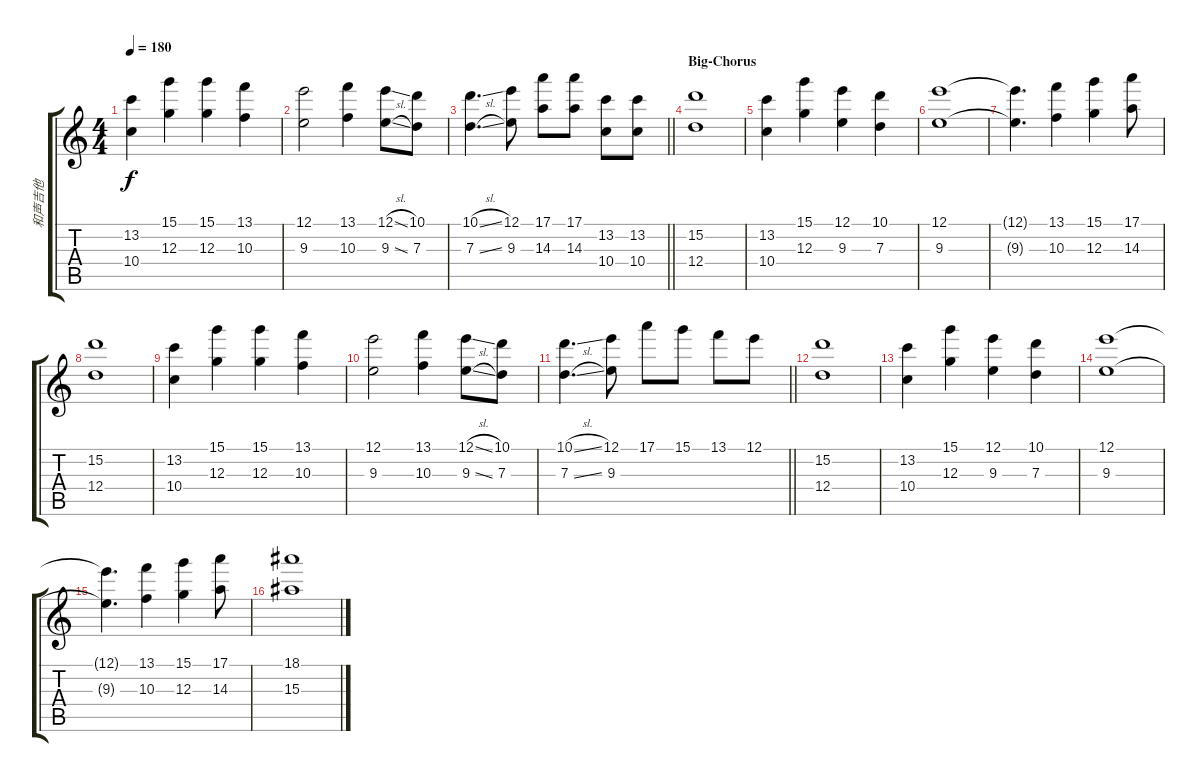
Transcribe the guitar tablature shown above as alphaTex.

\track ("和声吉他" "和声吉他") {instrument overdrivenguitar}
\staff {score tabs}
\tuning (E4 B3 G3 D3 A2 E2) {hide}
\ts (4 4)
\tempo 180
\clef g2
\ks c
(13.2 10.4).4{dy f} (15.1 12.3).4 (15.1 12.3).4 (13.1 10.3).4 |
(12.1 9.3).2 (13.1 10.3).4 (12.1{sl} 9.3{sl}).8 (10.1 7.3).8 |
\barLineRight lightlight
(10.1{sl} 7.3{sl}).4{d} (12.1 9.3).8 (17.1 14.3).8 (17.1 14.3).8 (13.2 10.4).8 (13.2 10.4).8 |
\section ("" "Big-Chorus")
(15.2 12.4).1 |
(13.2 10.4).4 (15.1 12.3).4 (12.1 9.3).4 (10.1 7.3).4 |
(12.1 9.3).1 |
(12.1{t} 9.3{t}).4{d} (13.1 10.3).4 (15.1 12.3).4 (17.1 14.3).8 |
(15.2 12.4).1 |
(13.2 10.4).4 (15.1 12.3).4 (15.1 12.3).4 (13.1 10.3).4 |
(12.1 9.3).2 (13.1 10.3).4 (12.1{sl} 9.3{sl}).8 (10.1 7.3).8 |
\barLineRight lightlight
(10.1{sl} 7.3{sl}).4{d} (12.1 9.3).8 17.1.8 15.1.8 13.1.8 12.1.8 |
(15.2 12.4).1 |
(13.2 10.4).4 (15.1 12.3).4 (12.1 9.3).4 (10.1 7.3).4 |
(12.1 9.3).1 |
(12.1{t} 9.3{t}).4{d} (13.1 10.3).4 (15.1 12.3).4 (17.1 14.3).8 |
(18.1 15.3).1
